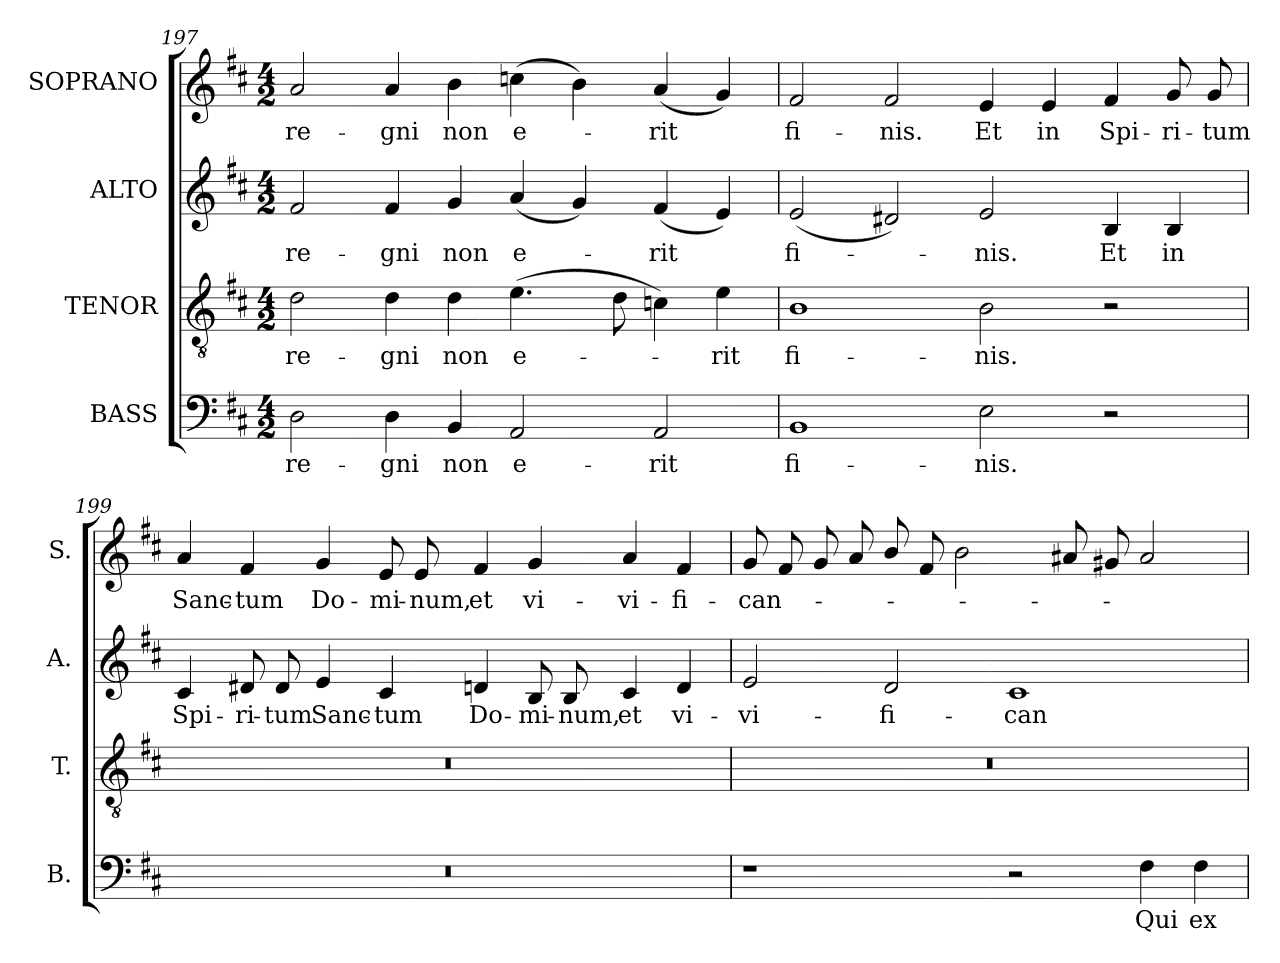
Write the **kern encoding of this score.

**kern	**text	**kern	**text	**kern	**text	**kern	**text
*part4	*part4	*part3	*part3	*part2	*part2	*part1	*part1
*staff4	*staff4	*staff3	*staff3	*staff2	*staff2	*staff1	*staff1
*I"BASS	*	*I"TENOR	*	*I"ALTO	*	*I"SOPRANO	*
*I'B.	*	*I'T.	*	*I'A.	*	*I'S.	*
*clefF4	*	*clefGv2	*	*clefG2	*	*clefG2	*
*	*	*ITrd7c12	*	*	*	*	*
*k[f#c#]	*	*k[f#c#]	*	*k[f#c#]	*	*k[f#c#]	*
*D:	*	*D:	*	*D:	*	*D:	*
*M4/2	*	*M4/2	*	*M4/2	*	*M4/2	*
=197	=197	=197	=197	=197	=197	=197	=197
!	!LO:LY:b:color=#000000	!	!	!	!	!	!
!	!	!	!LO:LY:b:color=#000000	!	!	!	!
!	!	!	!	!	!LO:LY:b:color=#000000	!	!
!	!	!	!	!	!	!	!LO:LY:b:color=#000000
2Di\	re-	2Di\	re-	2f#i/	re-	2ai/	re-
!	!LO:LY:b:color=#000000	!	!	!	!	!	!
!	!	!	!LO:LY:b:color=#000000	!	!	!	!
!	!	!	!	!	!LO:LY:b:color=#000000	!	!
!	!	!	!	!	!	!	!LO:LY:b:color=#000000
4Di\	-gni	4Di\	-gni	4f#i/	-gni	4ai/	-gni
!	!LO:LY:b:color=#000000	!	!	!	!	!	!
!	!	!	!LO:LY:b:color=#000000	!	!	!	!
!	!	!	!	!	!LO:LY:b:color=#000000	!	!
!	!	!	!	!	!	!	!LO:LY:b:color=#000000
4BBi/	non	4Di\	non	4gi/	non	4bi\	non
!	!LO:LY:b:color=#000000	!	!	!	!	!	!
!	!	!	!LO:LY:b:color=#000000	!	!	!	!
!	!	!	!	!	!LO:LY:b:color=#000000	!	!
!	!	!	!	!	!	!	!LO:LY:b:color=#000000
2AAi/	e-	(4.Ei\	e-	(4ai/	e-	(4ccni\	e-
.	.	.	.	4gi/)	.	4bi\)	.
.	.	8Di\	.	.	.	.	.
!	!LO:LY:b:color=#000000	!	!	!	!	!	!
!	!	!	!	!	!LO:LY:b:color=#000000	!	!
!	!	!	!	!	!	!	!LO:LY:b:color=#000000
2AAi/	-rit	4Cni\)	.	(4f#i/	-rit	(4ai/	-rit
!	!	!	!LO:LY:b:color=#000000	!	!	!	!
.	.	4Ei\	-rit	4ei/)	.	4gi/)	.
=198	=198	=198	=198	=198	=198	=198	=198
!	!LO:LY:b:color=#000000	!	!	!	!	!	!
!	!	!	!LO:LY:b:color=#000000	!	!	!	!
!	!	!	!	!	!LO:LY:b:color=#000000	!	!
!	!	!	!	!	!	!	!LO:LY:b:color=#000000
1BBi	fi-	1BBi	fi-	(2ei/	fi-	2f#i/	fi-
!	!	!	!	!	!	!	!LO:LY:b:color=#000000
.	.	.	.	2d#Xi/)	.	2f#i/	-nis.
!	!LO:LY:b:color=#000000	!	!	!	!	!	!
!	!	!	!LO:LY:b:color=#000000	!	!	!	!
!	!	!	!	!	!LO:LY:b:color=#000000	!	!
!	!	!	!	!	!	!	!LO:LY:b:color=#000000
2Ei\	-nis.	2BBi\	-nis.	2ei/	-nis.	4ei/	Et
!	!	!	!	!	!	!	!LO:LY:b:color=#000000
.	.	.	.	.	.	4ei/	in
!	!	!	!	!	!LO:LY:b:color=#000000	!	!
!	!	!	!	!	!	!	!LO:LY:b:color=#000000
2r	.	2r	.	4Bi/	Et	4f#i/	Spi-
!	!	!	!	!	!LO:LY:b:color=#000000	!	!
!	!	!	!	!	!	!	!LO:LY:b:color=#000000
.	.	.	.	4Bi/	in	8gi/	-ri-
!	!	!	!	!	!	!	!LO:LY:b:color=#000000
.	.	.	.	.	.	8gi/	-tum
!!LO:PB:g=z
=199	=199	=199	=199	=199	=199	=199	=199
!LO:N:vis=1	!	!LO:N:vis=1	!	!	!	!	!
!	!	!	!	!	!LO:LY:b:color=#000000	!	!
!	!	!	!	!	!	!	!LO:LY:b:color=#000000
0r	.	0r	.	4c#i/	Spi-	4ai/	Sanc-
!	!	!	!	!	!LO:LY:b:color=#000000	!	!
!	!	!	!	!	!	!	!LO:LY:b:color=#000000
.	.	.	.	8d#Xi/	-ri-	4f#i/	-tum
!	!	!	!	!	!LO:LY:b:color=#000000	!	!
.	.	.	.	8d#i/	-tum	.	.
!	!	!	!	!	!LO:LY:b:color=#000000	!	!
!	!	!	!	!	!	!	!LO:LY:b:color=#000000
.	.	.	.	4ei/	Sanc-	4gi/	Do-
!	!	!	!	!	!LO:LY:b:color=#000000	!	!
!	!	!	!	!	!	!	!LO:LY:b:color=#000000
.	.	.	.	4c#i/	-tum	8ei/	-mi-
!	!	!	!	!	!	!	!LO:LY:b:color=#000000
.	.	.	.	.	.	8ei/	-num,
!	!	!	!	!	!LO:LY:b:color=#000000	!	!
!	!	!	!	!	!	!	!LO:LY:b:color=#000000
.	.	.	.	4dni/	Do-	4f#i/	et
!	!	!	!	!	!LO:LY:b:color=#000000	!	!
!	!	!	!	!	!	!	!LO:LY:b:color=#000000
.	.	.	.	8Bi/	-mi-	4gi/	vi-
!	!	!	!	!	!LO:LY:b:color=#000000	!	!
.	.	.	.	8Bi/	-num,	.	.
!	!	!	!	!	!LO:LY:b:color=#000000	!	!
!	!	!	!	!	!	!	!LO:LY:b:color=#000000
.	.	.	.	4c#i/	et	4ai/	-vi-
!	!	!	!	!	!LO:LY:b:color=#000000	!	!
!	!	!	!	!	!	!	!LO:LY:b:color=#000000
.	.	.	.	4di/	vi-	4f#i/	-fi-
=200	=200	=200	=200	=200	=200	=200	=200
!	!	!LO:N:vis=1	!	!	!	!	!
!	!	!	!	!	!LO:LY:b:color=#000000	!	!
!	!	!	!	!	!	!	!LO:LY:b:color=#000000
1r	.	0r	.	2ei/	-vi-	8gi/	-can-
.	.	.	.	.	.	8f#i/	.
.	.	.	.	.	.	8gi/	.
.	.	.	.	.	.	8ai/	.
!	!	!	!	!	!LO:LY:b:color=#000000	!	!
.	.	.	.	2di/	-fi-	8bi/	.
.	.	.	.	.	.	8f#i/	.
.	.	.	.	.	.	2bi\	.
!	!	!	!	!	!LO:LY:b:color=#000000	!	!
2r	.	.	.	1c#i	-can-	.	.
.	.	.	.	.	.	8a#Xi/	.
.	.	.	.	.	.	8g#Xi/	.
!	!LO:LY:b:color=#000000	!	!	!	!	!	!
4F#i\	Qui	.	.	.	.	2a#i/	.
!	!LO:LY:b:color=#000000	!	!	!	!	!	!
4F#i\	ex	.	.	.	.	.	.
=	=	=	=	=	=	=	=
*-	*-	*-	*-	*-	*-	*-	*-
